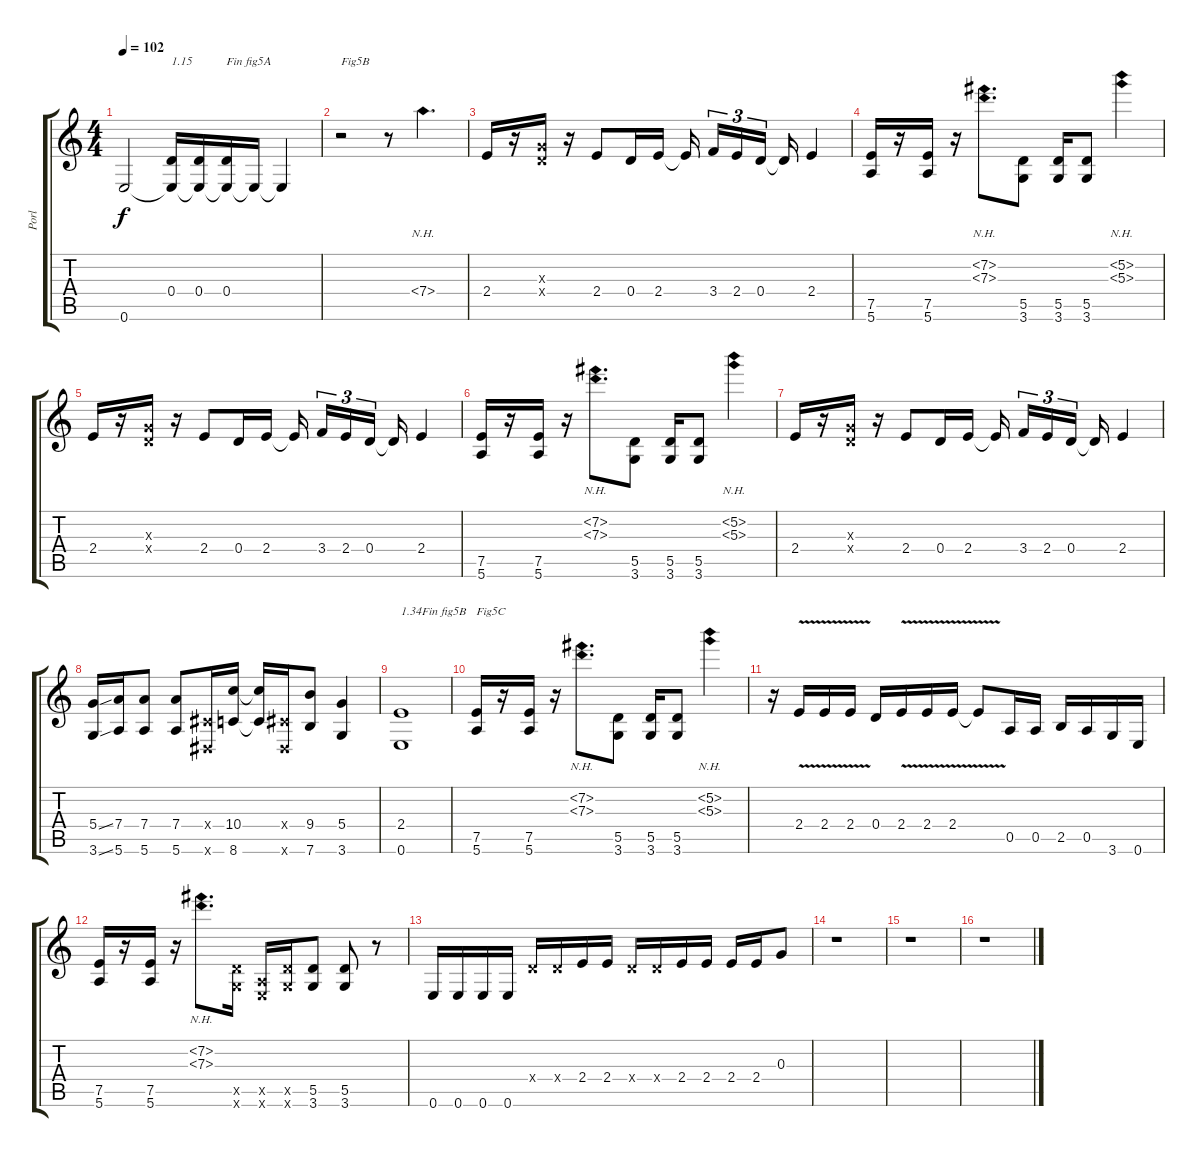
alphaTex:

\track ("Porl" "Porl") {mute instrument electricguitarclean}
\staff {score tabs}
\tuning (E4 B3 G3 D3 A2 E2) {hide}
\ts (4 4)
\tempo 102
\clef g2
\ks c
0.6.2{dy f} (0.4 0.6{t}).16{txt "1.15"} (0.4 0.6{t}).16 (0.4 0.6{t}).16{txt "Fin fig5A"} 0.6{t}.16 0.6{t}.4 |
r.2{txt "Fig5B"} r.8 7.4{nh}.4{d} |
2.4.16 r.16 (0.3{x} 0.4{x}).16 r.16 2.4.8 0.4.16 2.4.16 2.4{t}.16{beam splitsecondary} 3.4.16{tu (3 2)} 2.4.16{tu (3 2)} 0.4.16{tu (3 2) beam splitsecondary} 0.4{t}.16 2.4.4 |
(7.5 5.6).16 r.16 (7.5 5.6).16 r.16 (7.2{nh} 7.3{nh}).8{d} (5.5 3.6).8 (5.5 3.6).16 (5.5 3.6).8 (5.2{nh} 5.3{nh}).4 |
2.4.16 r.16 (0.3{x} 0.4{x}).16 r.16 2.4.8 0.4.16 2.4.16 2.4{t}.16{beam splitsecondary} 3.4.16{tu (3 2)} 2.4.16{tu (3 2)} 0.4.16{tu (3 2) beam splitsecondary} 0.4{t}.16 2.4.4 |
(7.5 5.6).16 r.16 (7.5 5.6).16 r.16 (7.2{nh} 7.3{nh}).8{d} (5.5 3.6).8 (5.5 3.6).16 (5.5 3.6).8 (5.2{nh} 5.3{nh}).4 |
2.4.16 r.16 (0.3{x} 0.4{x}).16 r.16 2.4.8 0.4.16 2.4.16 2.4{t}.16{beam splitsecondary} 3.4.16{tu (3 2)} 2.4.16{tu (3 2)} 0.4.16{tu (3 2) beam splitsecondary} 0.4{t}.16 2.4.4 |
(5.4{ss} 3.6{ss}).16 (7.4 5.6).16 (7.4 5.6).8 (7.4 5.6).8 (-1.4{x} -1.6{x}).16 (10.4 8.6).16 (10.4{t} 8.6{t}).16 (-1.4{x} -1.6{x}).16 (9.4 7.6).8 (5.4 3.6).4 |
(2.4 0.6).1{txt "1.34Fin fig5B"} |
(7.5 5.6).16{txt "Fig5C"} r.16 (7.5 5.6).16 r.16 (7.2{nh} 7.3{nh}).8{d} (5.5 3.6).8 (5.5 3.6).16 (5.5 3.6).8 (5.2{nh} 5.3{nh}).4 |
r.16 2.4{v}.16 2.4{v}.16 2.4{v}.16 0.4.16 2.4{v}.16 2.4{v}.16 2.4{v}.16 2.4{t}.8 0.5.16 0.5.16 2.5.16 0.5.16 3.6.16 0.6.16 |
(7.5 5.6).16 r.16 (7.5 5.6).16 r.16 (7.2{nh} 7.3{nh}).8{d} (5.5{x} 3.6{x}).16 (0.5{x} 0.6{x}).16 (5.5{x} 3.6{x}).16 (5.5 3.6).8 (5.5 3.6).8 r.8 |
0.6.16 0.6.16 0.6.16 0.6.16 0.4{x}.16 0.4{x}.16 2.4.16 2.4.16 0.4{x}.16 0.4{x}.16 2.4.16 2.4.16 2.4.16 2.4.16 0.3.8 |
r.1 |
r.1 |
r.1
